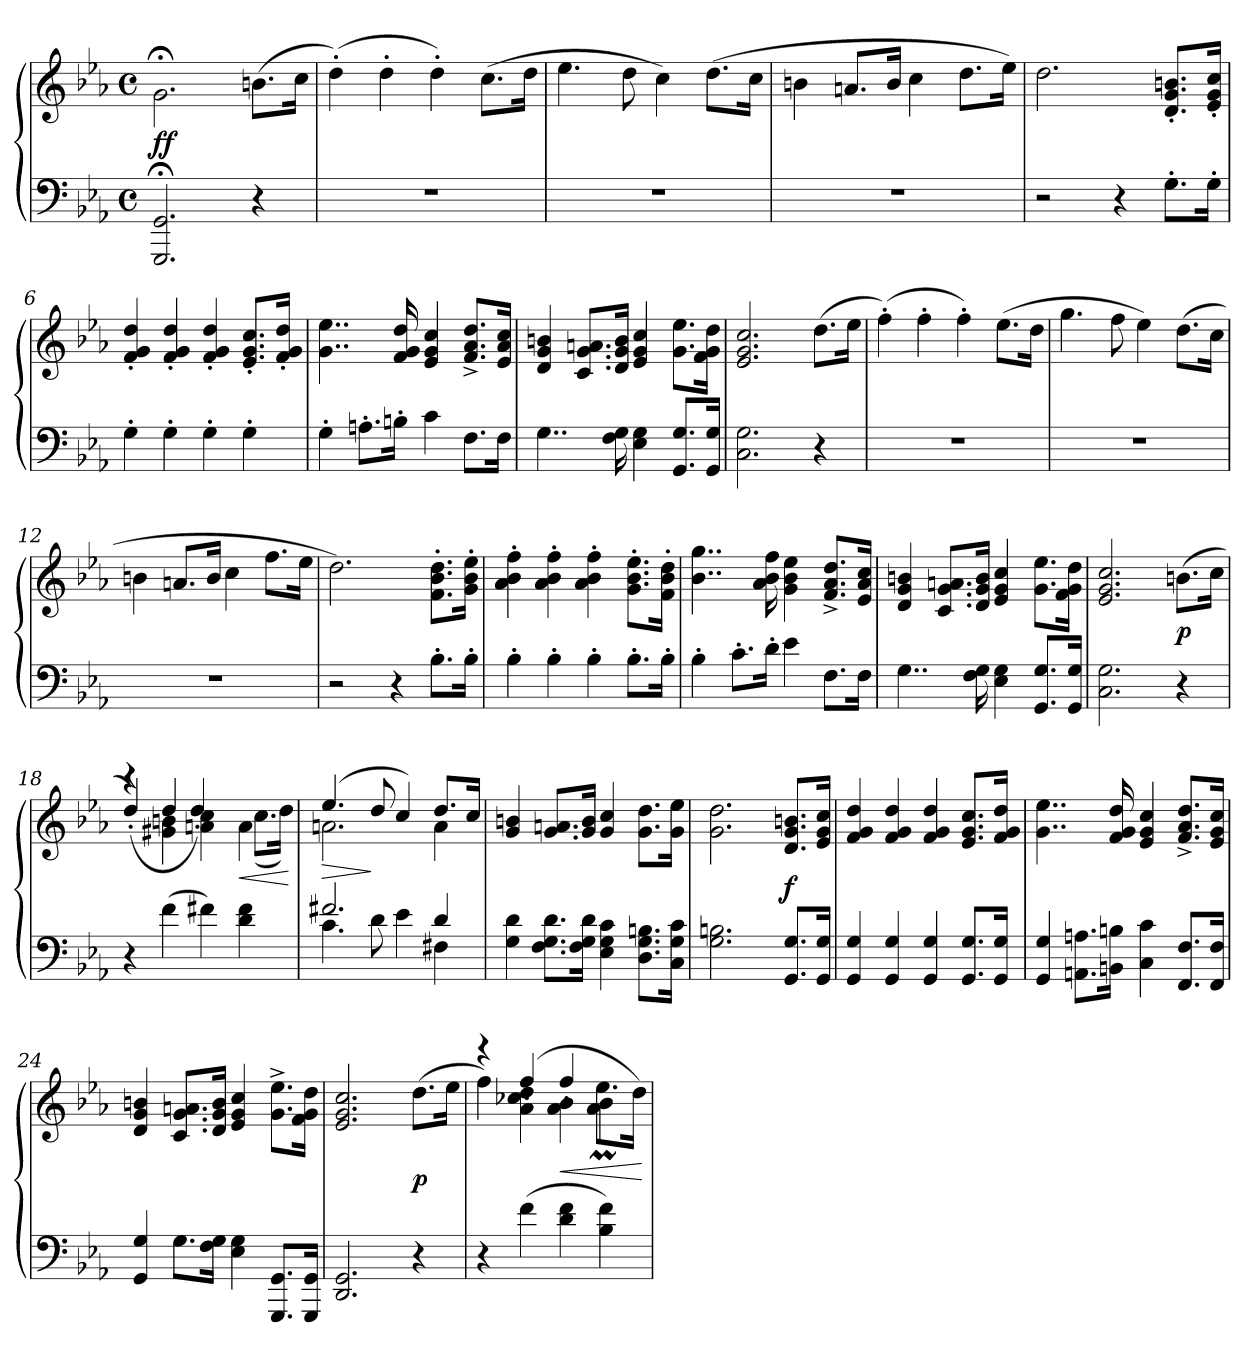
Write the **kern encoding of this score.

**kern	**kern	**dynam
*part1	*part1	*part1
*staff2	*staff1	*staff1/2
*clefF4	*clefG2	*
*k[b-e-a-]	*k[b-e-a-]	*
*M4/4	*M4/4	*
*met(c)	*met(c)	*
=1	=1	=1
2.GGG;</ 2.GG;</	2.g;<\	ff
4r	(8.bnL	Allegro Molto Moderato
.	16ccJk	.
=2	=2	=2
1r	(4dd'\)	.
.	4dd'\	.
.	4dd'\)	.
.	(8.ccL	.
.	16ddJk	.
=3	=3	=3
1r	4.ee-\	.
.	8dd\	.
.	4cc\)	.
.	(8.ddL	.
.	16ccJk	.
=4	=4	=4
1r	4bn\	.
.	8.anL	.
.	16bJk	.
.	4cc\	.
.	8.ddL	.
.	16ee-Jk)	.
=5	=5	=5
2r	2.dd\	.
4r	.	.
8.G'L	8.d' 8.g' 8.bn'L	.
16G'Jk	16e-' 16g' 16cc'Jk	.
!!LO:LB:g=z
=6	=6	=6
4G'\	4f'/ 4g'/ 4dd'/	.
4G'\	4f'/ 4g'/ 4dd'/	.
4G'\	4f'/ 4g'/ 4dd'/	.
4G'\	8.e-' 8.g' 8.cc'L	.
.	16f' 16g' 16dd'Jk	.
=7	=7	=7
4G'\	4..g\ 4..ee-\	.
8.An'L	.	.
16Bn'Jk	16f/ 16g/ 16dd/	.
4c\	4e-/ 4g/ 4cc/	.
8.FL	8.f^ 8.a-^ 8.dd^L	.
16FJk	16e- 16a- 16ccJk	.
=8	=8	=8
4..G\	4d/ 4g/ 4bn/	.
.	8.c 8.g 8.anL	.
16F\ 16G\	16d 16g 16bJk	.
4E-\ 4G\	4e-/ 4g/ 4cc/	.
8.GG 8.GL	8.g 8.ee-L	.
16GG 16GJk	16f 16g 16ddJk	.
=9	=9	=9
2.C\ 2.G\	2.e-/ 2.g/ 2.cc/	.
4r	(8.ddL	.
.	16ee-Jk	.
=10	=10	=10
1r	(4ff'\)	.
.	4ff'\	.
.	4ff'\)	.
.	(8.ee-L	.
.	16ddJk	.
!!LO:LB:g=z
=11	=11	=11
1r	4.gg\	.
.	8ff\	.
.	4ee-\)	.
.	(8.ddL	.
.	16ccJk	.
=12	=12	=12
1r	4bn\	.
.	8.anL	.
.	16bJk	.
.	4cc\	.
.	8.ffL	.
.	16ee-Jk	.
=13	=13	=13
2r	2.dd\)	.
4r	.	.
8.B-'L	8.f' 8.b-' 8.dd'L	.
16B-'Jk	16g' 16b-' 16ee-'Jk	.
=14	=14	=14
4B-'\	4a-'\ 4b-'\ 4ff'\	.
4B-'\	4a-'\ 4b-'\ 4ff'\	.
4B-'\	4a-'\ 4b-'\ 4ff'\	.
8.B-'L	8.g' 8.b-' 8.ee-'L	.
16B-'Jk	16f' 16b-' 16dd'Jk	.
=15	=15	=15
4B-'\	4..b-\ 4..gg\	.
8.c'L	.	.
16d'Jk	16a-\ 16b-\ 16ff\	.
4e-\	4g\ 4b-\ 4ee-\	.
8.FL	8.f^ 8.a-^ 8.dd^L	.
16FJk	16e- 16a- 16ccJk	.
!!LO:LB:g=z
=16	=16	=16
4..G\	4d/ 4g/ 4bn/	.
.	8.c 8.g 8.anL	.
16F\ 16G\	16d 16g 16bJk	.
4E-\ 4G\	4e-/ 4g/ 4cc/	.
8.GG 8.GL	8.g 8.ee-L	.
16GG 16GJk	16f 16g 16ddJk	.
=17	=17	=17
2.C\ 2.G\	2.e-/ 2.g/ 2.cc/	.
4r	(8.bnL	p
.	16ccJk	.
=18	=18	=18
*	*^	*
4r	4r	(4dd'/)	.
(4f\	4g#X\ 4bn\	4dd'/	.
4f#X\)	4an\ 4cc\	4dd'/)	.
!	!	!	!LO:HP:b
4d\ 4f#\	4a\	(8.ccL	<
.	.	16ddJk)	.
*	*v	*v	*
.	.	[
=19	=19	=19
*^	*	*
!	!	!	!LO:HP:b
*	*	*^	*
4.c\	2.f#X/	(4.ee-/	2.an\	>
8d\	.	8dd/	.	]
4e-\	.	4cc/)	.	.
4F#X\	4d/	8.ddL	4a\	.
.	.	16ccJk	.	.
*v	*v	*	*	*
*	*v	*v	*
=20	=20	=20
4G\ 4d\	4g/ 4bn/	.
8.F 8.G 8.dL	8.g 8.anL	.
16F 16G 16dJk	16g 16bJk	.
4E-\ 4G\ 4c\	4g/ 4cc/	.
8.D 8.G 8.BnL	8.g 8.ddL	.
16C 16G 16cJk	16g 16ee-Jk	.
!!LO:LB:g=z
=21	=21	=21
2.G\ 2.Bn\	2.g\ 2.dd\	.
8.GG 8.GL	8.d 8.g 8.bnL	f
16GG 16GJk	16e- 16g 16ccJk	.
=22	=22	=22
4GG/ 4G/	4f/ 4g/ 4dd/	.
4GG/ 4G/	4f/ 4g/ 4dd/	.
4GG/ 4G/	4f/ 4g/ 4dd/	.
8.GG 8.GL	8.e- 8.g 8.ccL	.
16GG 16GJk	16f 16g 16ddJk	.
=23	=23	=23
4GG/ 4G/	4..g\ 4..ee-\	.
8.AAn 8.AnL	.	.
16BBn 16BnJk	16f/ 16g/ 16dd/	.
4C\ 4c\	4e-/ 4g/ 4cc/	.
8.FF 8.FL	8.f^ 8.a-^ 8.dd^L	.
16FF 16FJk	16e- 16g 16ccJk	.
=24	=24	=24
4GG/ 4G/	4d/ 4g/ 4bn/	.
8.GL	8.c 8.g 8.anL	.
16F 16GJk	16d 16g 16bJk	.
4E-\ 4G\	4e-/ 4g/ 4cc/	.
8.GGG 8.GGL	8.g^ 8.ee-^L	.
16GGG 16GGJk	16f 16g 16ddJk	.
=25	=25	=25
2.DD/ 2.GG/	2.e-/ 2.g/ 2.cc/	.
4r	(8.ddL	p
.	16ee-Jk	.
!!LO:PB:g=z
=26	=26	=26
*	*^	*
4r	4r	4ff\)	.
(4f\	4a-\ 4cc-X\ 4dd\	(4ff'/	.
!	!	!	!LO:HP:b
4d\ 4f\	4a-\ 4b-\	4ff'/	<
4B-\ 4f\)	4a-\ 4b-\	8.ee-ML	.
.	.	16ddJk)	.
*	*v	*v	*
.	.	[
=	=	=
*-	*-	*-
